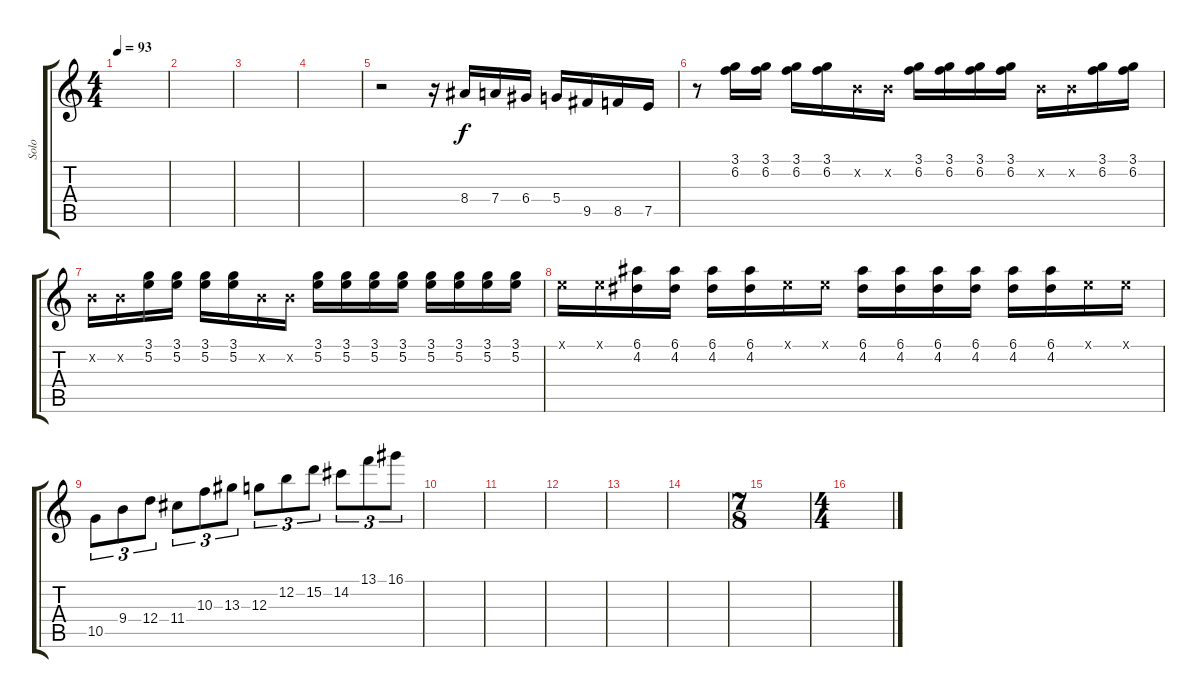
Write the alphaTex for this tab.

\track ("Solo" "Solo") {instrument distortionguitar}
\staff {score tabs}
\tuning (E4 B3 G3 D3 A2 E2) {hide}
\ts (4 4)
\tempo 93
\clef g2
\ks c
|
|
|
|
r.2 r.16 8.4.16 7.4.16 6.4.16 5.4.16 9.5.16 8.5.16 7.5.16 |
r.8{volume 10} (3.1 6.2).16 (3.1 6.2).16 (3.1 6.2).16 (3.1 6.2).16 0.2{x}.16 0.2{x}.16 (3.1 6.2).16 (3.1 6.2).16 (3.1 6.2).16 (3.1 6.2).16 0.2{x}.16 0.2{x}.16 (3.1 6.2).16 (3.1 6.2).16 |
0.2{x}.16 0.2{x}.16 (3.1 5.2).16 (3.1 5.2).16 (3.1 5.2).16 (3.1 5.2).16 0.2{x}.16 0.2{x}.16 (3.1 5.2).16 (3.1 5.2).16 (3.1 5.2).16 (3.1 5.2).16 (3.1 5.2).16 (3.1 5.2).16 (3.1 5.2).16 (3.1 5.2).16 |
0.1{x}.16 0.1{x}.16 (6.1 4.2).16 (6.1 4.2).16 (6.1 4.2).16 (6.1 4.2).16 0.1{x}.16 0.1{x}.16 (6.1 4.2).16 (6.1 4.2).16 (6.1 4.2).16 (6.1 4.2).16 (6.1 4.2).16 (6.1 4.2).16 0.1{x}.16 0.1{x}.16 |
10.5.8{tu (3 2)} 9.4.8{tu (3 2)} 12.4.8{tu (3 2)} 11.4.8{tu (3 2)} 10.3.8{tu (3 2)} 13.3.8{tu (3 2)} 12.3.8{tu (3 2)} 12.2.8{tu (3 2)} 15.2.8{tu (3 2)} 14.2.8{tu (3 2)} 13.1.8{tu (3 2)} 16.1.8{tu (3 2)} |
|
|
|
|
|
\ts (7 8)
|
\ts (4 4)
